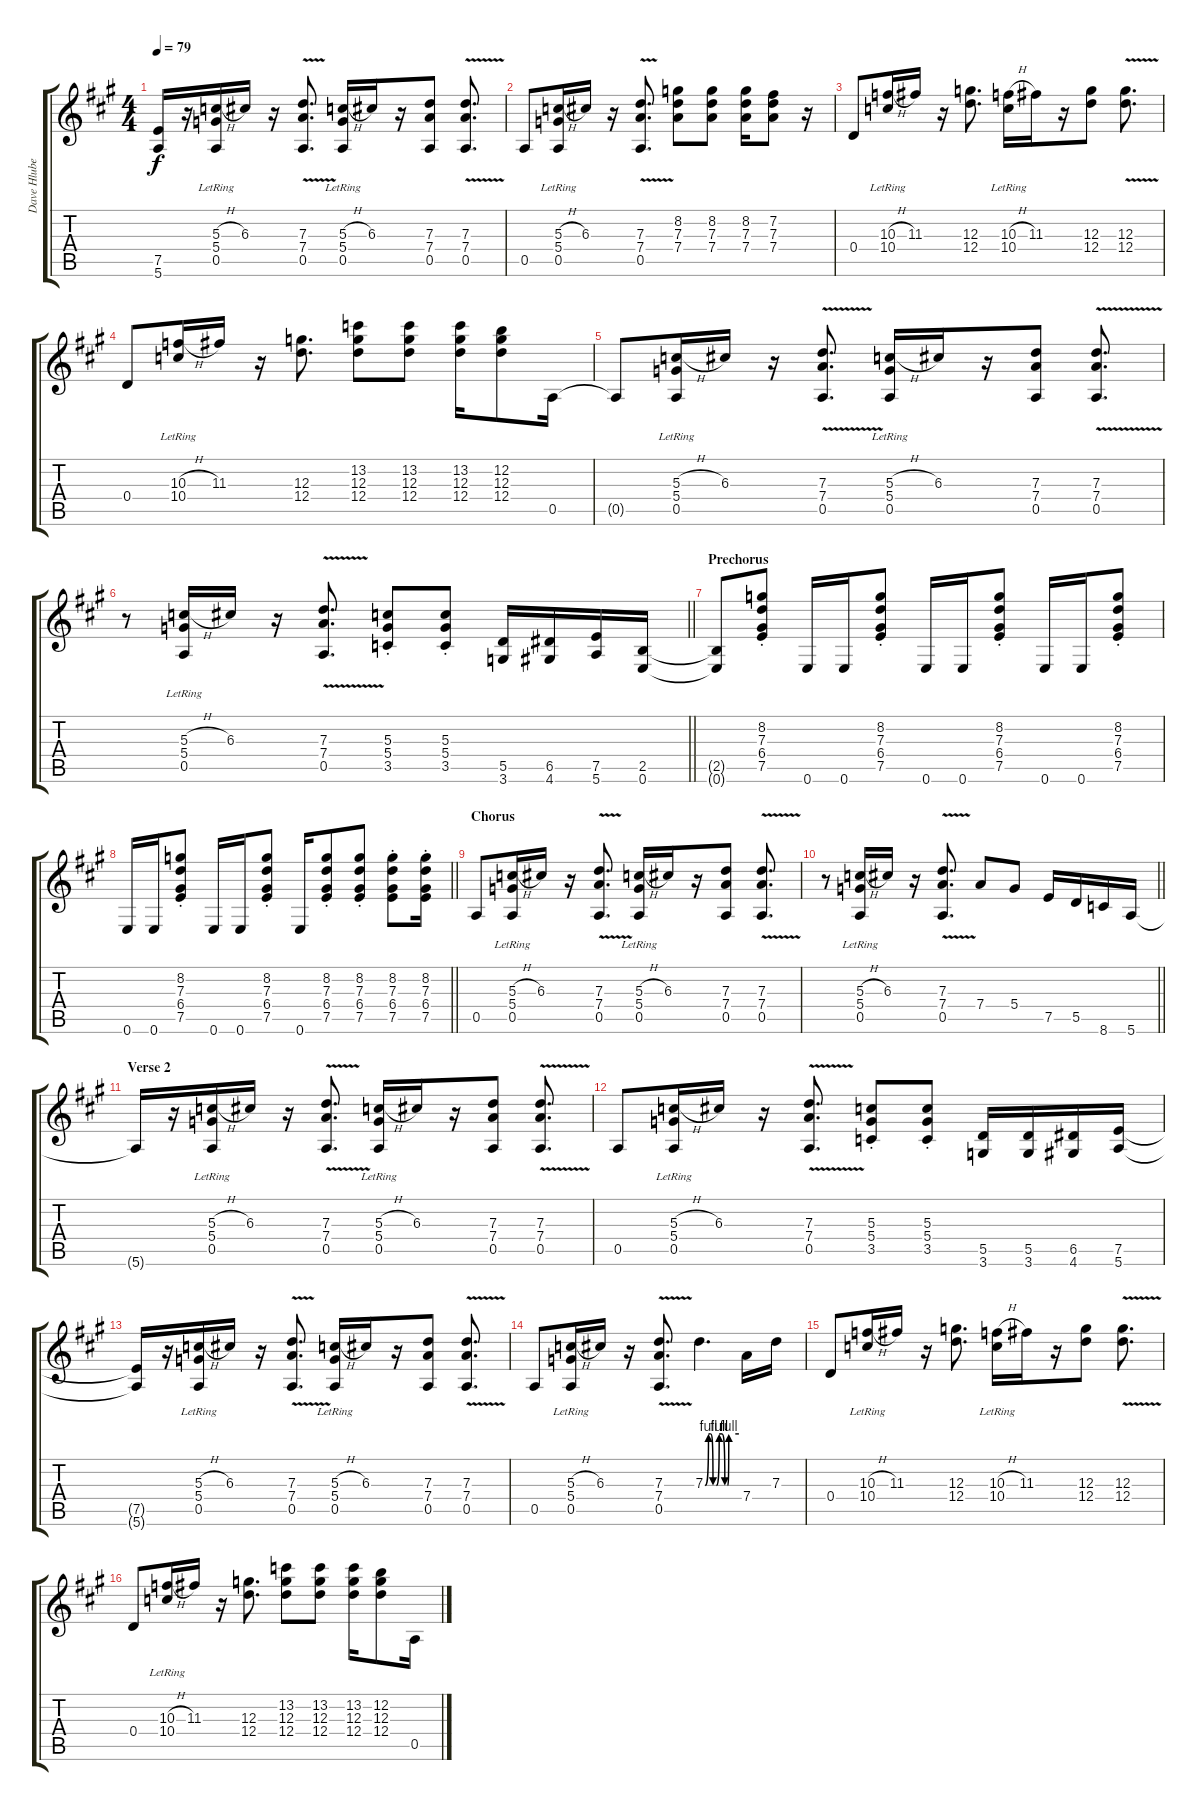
\track ("Dave Hlubek Guitar" "Dave Hlube") {instrument overdrivenguitar}
\staff {score tabs}
\tuning (E4 B3 G3 D3 A2 E2) {hide}
\ts (4 4)
\tempo 79
\clef g2
\ks a
(7.5{t} 5.6{t}).16{dy f} r.16 (5.3{h} 5.4{lr} 0.5{lr}).16 6.3.16 r.16 (7.3 7.4 0.5{v}).8{d} (5.3{h} 5.4{lr} 0.5{lr}).16 6.3.16 r.16 (7.3 7.4 0.5).8 (7.3 7.4{v} 0.5).8{d} |
0.5.8 (5.3{h} 5.4{lr} 0.5{lr}).16 6.3.16 r.16 (7.3 7.4 0.5{v}).8{d} (8.2 7.3 7.4).8 (8.2 7.3 7.4).8 (8.2 7.3 7.4).16 (7.2 7.3 7.4).8 r.16 |
0.4.8 (10.3{h} 10.4{lr}).16 11.3.16 r.16 (12.3 12.4).8{d} (10.3{h} 10.4{lr}).16 11.3.16 r.16 (12.3 12.4).8 (12.3 12.4{v}).8{d} |
0.4.8 (10.3{h} 10.4{lr}).16 11.3.16 r.16 (12.3 12.4).8{d} (13.2 12.3 12.4).8 (13.2 12.3 12.4).8 (13.2 12.3 12.4).16 (12.2 12.3 12.4).8 0.5.16 |
0.5{t}.8 (5.3{h} 5.4{lr} 0.5{lr}).16 6.3.16 r.16 (7.3 7.4 0.5{v}).8{d} (5.3{h} 5.4{lr} 0.5{lr}).16 6.3.16 r.16 (7.3 7.4 0.5).8 (7.3 7.4{v} 0.5).8{d} |
\barLineRight lightlight
r.8 (5.3{h} 5.4{lr} 0.5{lr}).16 6.3.16 r.16 (7.3 7.4 0.5{v}).8{d} (5.3 5.4{st} 3.5).8 (5.3{st} 5.4 3.5).8 (5.5 3.6).16 (6.5 4.6).16 (7.5 5.6).16 (2.5 0.6).16 |
\section ("" "Prechorus")
(2.5{t} 0.6{t}).8 (8.2{st} 7.3 6.4 7.5).8 0.6.16 0.6.16 (8.2 7.3 6.4 7.5{st}).8 0.6.16 0.6.16 (8.2 7.3 6.4 7.5{st}).8 0.6.16 0.6.16 (8.2 7.3 6.4 7.5{st}).8 |
\barLineRight lightlight
0.6.16 0.6.16 (8.2 7.3 6.4 7.5{st}).8 0.6.16 0.6.16 (8.2 7.3 6.4 7.5{st}).8 0.6.16 (8.2 7.3 6.4 7.5{st}).8 (8.2 7.3 6.4 7.5{st}).8 (8.2 7.3 6.4 7.5{st}).8 (8.2 7.3 6.4 7.5{st}).16 |
\section ("" "Chorus")
0.5.8 (5.3{h} 5.4{lr} 0.5{lr}).16 6.3.16 r.16 (7.3 7.4 0.5{v}).8{d} (5.3{h} 5.4{lr} 0.5{lr}).16 6.3.16 r.16 (7.3 7.4 0.5).8 (7.3 7.4{v} 0.5).8{d} |
\barLineRight lightlight
r.8 (5.3{h} 5.4{lr} 0.5{lr}).16 6.3.16 r.16 (7.3 7.4 0.5{v}).8{d} 7.4.8 5.4.8 7.5.16 5.5.16 8.6.16 5.6.16 |
\section ("" "Verse 2")
5.6{t}.16 r.16 (5.3{h} 5.4{lr} 0.5{lr}).16 6.3.16 r.16 (7.3 7.4 0.5{v}).8{d} (5.3{h} 5.4{lr} 0.5{lr}).16 6.3.16 r.16 (7.3 7.4 0.5).8 (7.3 7.4{v} 0.5).8{d} |
0.5.8 (5.3{h} 5.4{lr} 0.5{lr}).16 6.3.16 r.16 (7.3 7.4 0.5{v}).8{d} (5.3 5.4{st} 3.5).8 (5.3{st} 5.4 3.5).8 (5.5 3.6).16 (5.5 3.6).16 (6.5 4.6).16 (7.5 5.6).16 |
(7.5{t} 5.6{t}).16 r.16 (5.3{h} 5.4{lr} 0.5{lr}).16 6.3.16 r.16 (7.3 7.4 0.5{v}).8{d} (5.3{h} 5.4{lr} 0.5{lr}).16 6.3.16 r.16 (7.3 7.4 0.5).8 (7.3 7.4{v} 0.5).8{d} |
0.5.8 (5.3{h} 5.4{lr} 0.5{lr}).16 6.3.16 r.16 (7.3 7.4 0.5{v}).8{d} 7.3{be (custom 0 0 6 4 10 4 14 0 20 0 25 4 30 4 35 0 40 0 42 4 60 4)}.4{d volume 14 instrument overdrivenguitar} 7.4.16 7.3.16 |
0.4.8{volume 12 instrument overdrivenguitar} (10.3{h} 10.4{lr}).16 11.3.16 r.16 (12.3 12.4).8{d} (10.3{h} 10.4{lr}).16 11.3.16 r.16 (12.3 12.4).8 (12.3 12.4{v}).8{d} |
0.4.8 (10.3{h} 10.4{lr}).16 11.3.16 r.16 (12.3 12.4).8{d} (13.2 12.3 12.4).8 (13.2 12.3 12.4).8 (13.2 12.3 12.4).16 (12.2 12.3 12.4).8 0.5.16
